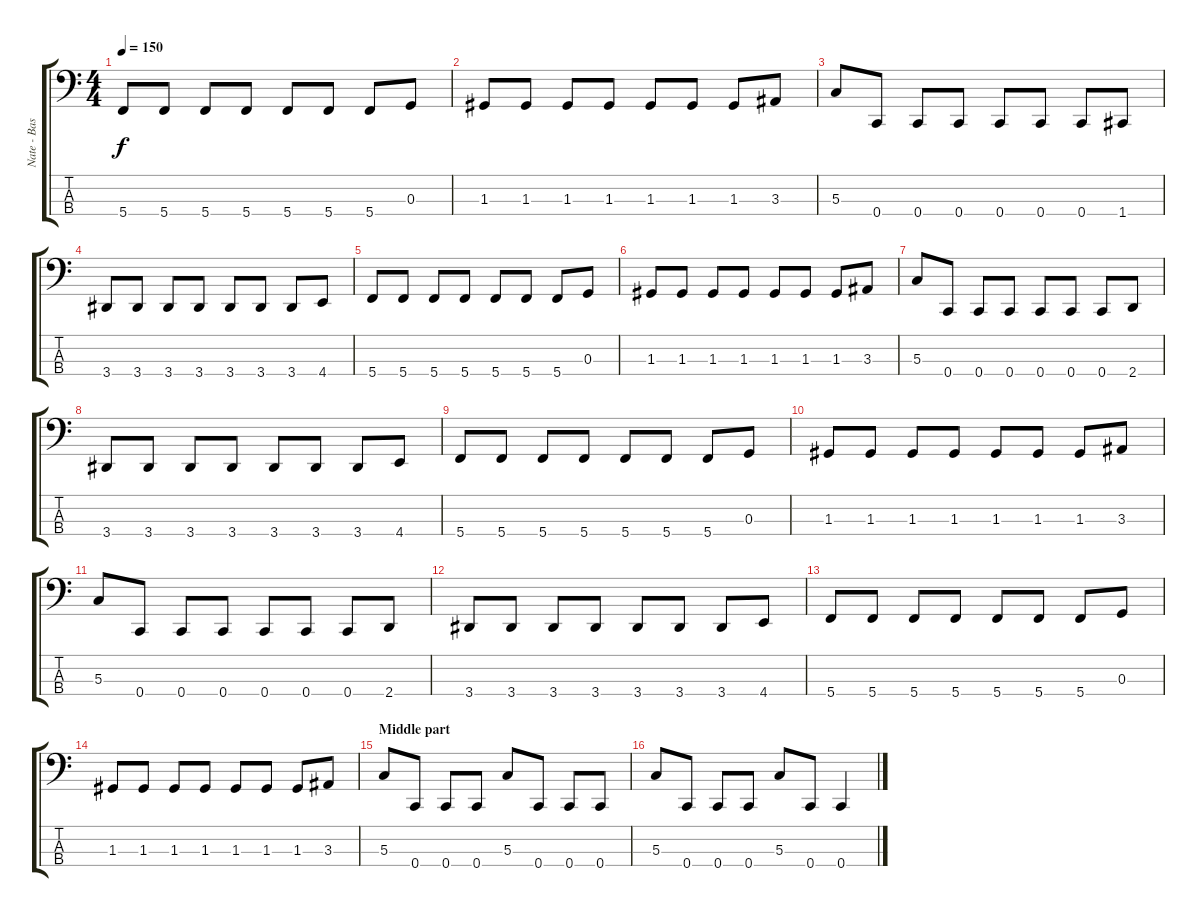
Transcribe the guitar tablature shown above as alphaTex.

\track ("Nate - Bass" "Nate - Bas") {instrument electricbassfinger}
\staff {score tabs}
\tuning (F2 C2 G1 C1) {hide}
\ts (4 4)
\tempo 150
\clef f4
\ks c
5.4.8{dy f} 5.4.8 5.4.8 5.4.8 5.4.8 5.4.8 5.4.8 0.3.8 |
1.3.8 1.3.8 1.3.8 1.3.8 1.3.8 1.3.8 1.3.8 3.3.8 |
5.3.8 0.4.8 0.4.8 0.4.8 0.4.8 0.4.8 0.4.8 1.4.8 |
3.4.8 3.4.8 3.4.8 3.4.8 3.4.8 3.4.8 3.4.8 4.4.8 |
5.4.8 5.4.8 5.4.8 5.4.8 5.4.8 5.4.8 5.4.8 0.3.8 |
1.3.8 1.3.8 1.3.8 1.3.8 1.3.8 1.3.8 1.3.8 3.3.8 |
5.3.8 0.4.8 0.4.8 0.4.8 0.4.8 0.4.8 0.4.8 2.4.8 |
3.4.8 3.4.8 3.4.8 3.4.8 3.4.8 3.4.8 3.4.8 4.4.8 |
5.4.8 5.4.8 5.4.8 5.4.8 5.4.8 5.4.8 5.4.8 0.3.8 |
1.3.8 1.3.8 1.3.8 1.3.8 1.3.8 1.3.8 1.3.8 3.3.8 |
5.3.8 0.4.8 0.4.8 0.4.8 0.4.8 0.4.8 0.4.8 2.4.8 |
3.4.8 3.4.8 3.4.8 3.4.8 3.4.8 3.4.8 3.4.8 4.4.8 |
5.4.8 5.4.8 5.4.8 5.4.8 5.4.8 5.4.8 5.4.8 0.3.8 |
1.3.8 1.3.8 1.3.8 1.3.8 1.3.8 1.3.8 1.3.8 3.3.8 |
\section ("" "Middle part")
5.3.8 0.4.8 0.4.8 0.4.8 5.3.8 0.4.8 0.4.8 0.4.8 |
5.3.8 0.4.8 0.4.8 0.4.8 5.3.8 0.4.8 0.4.4
